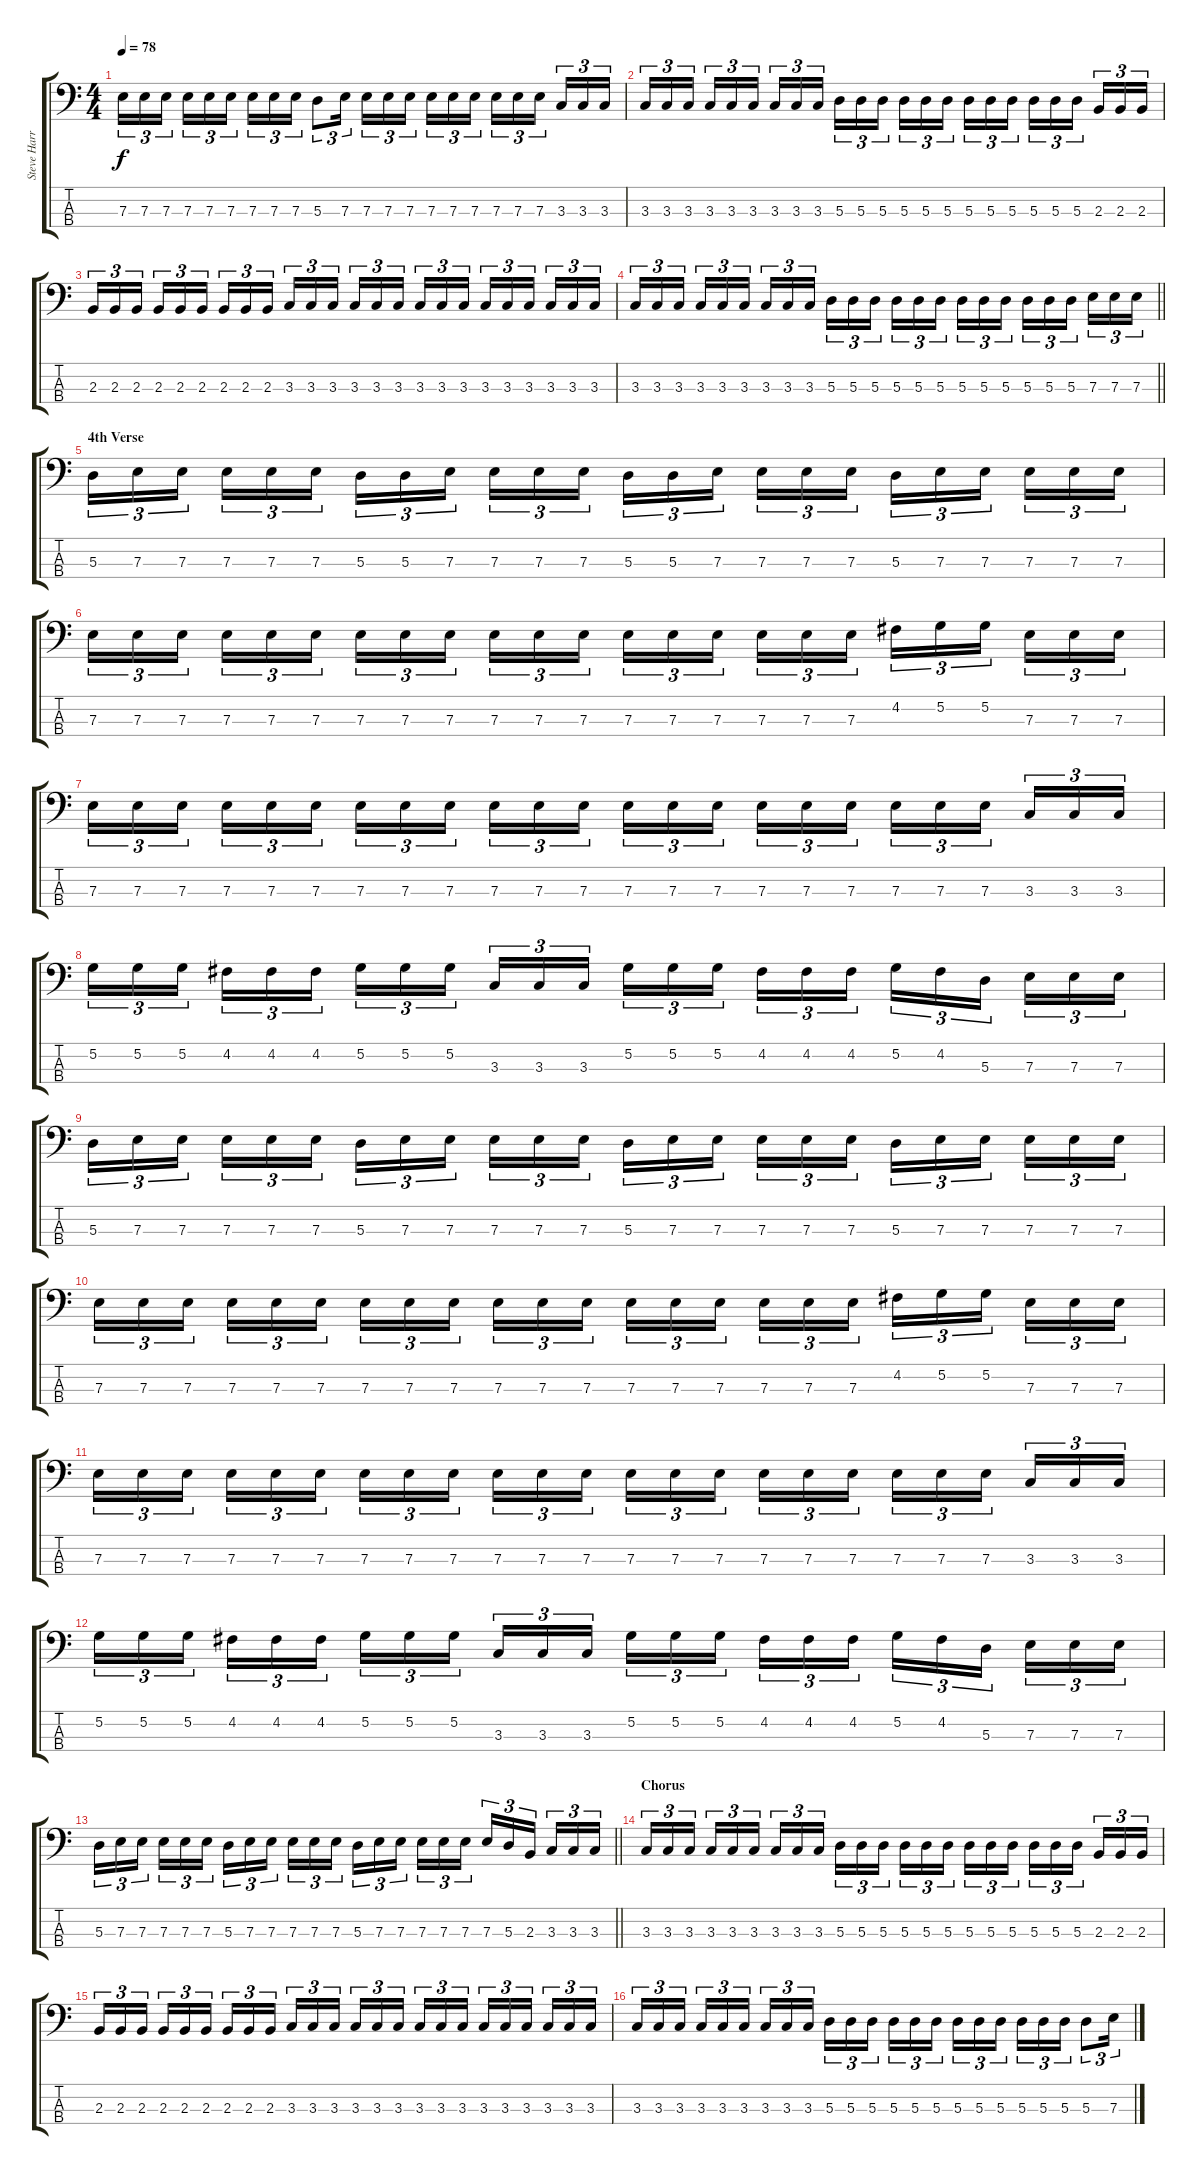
\track ("Steve Harris" "Steve Harr") {instrument electricbassfinger}
\staff {score tabs}
\tuning (G2 D2 A1 E1) {hide}
\ts (4 4)
\tempo 78
\clef f4
\ks c
7.3.16{tu (3 2) dy f} 7.3.16{tu (3 2)} 7.3.16{tu (3 2) beam splitsecondary} 7.3.16{tu (3 2)} 7.3.16{tu (3 2)} 7.3.16{tu (3 2)} 7.3.16{tu (3 2)} 7.3.16{tu (3 2)} 7.3.16{tu (3 2)} 5.3.8{tu (3 2)} 7.3.16{tu (3 2)} 7.3.16{tu (3 2)} 7.3.16{tu (3 2)} 7.3.16{tu (3 2) beam splitsecondary} 7.3.16{tu (3 2)} 7.3.16{tu (3 2)} 7.3.16{tu (3 2)} 7.3.16{tu (3 2)} 7.3.16{tu (3 2)} 7.3.16{tu (3 2) beam splitsecondary} 3.3.16{tu (3 2)} 3.3.16{tu (3 2)} 3.3.16{tu (3 2)} |
3.3.16{tu (3 2)} 3.3.16{tu (3 2)} 3.3.16{tu (3 2) beam splitsecondary} 3.3.16{tu (3 2)} 3.3.16{tu (3 2)} 3.3.16{tu (3 2)} 3.3.16{tu (3 2)} 3.3.16{tu (3 2)} 3.3.16{tu (3 2) beam splitsecondary} 5.3.16{tu (3 2)} 5.3.16{tu (3 2)} 5.3.16{tu (3 2)} 5.3.16{tu (3 2)} 5.3.16{tu (3 2)} 5.3.16{tu (3 2) beam splitsecondary} 5.3.16{tu (3 2)} 5.3.16{tu (3 2)} 5.3.16{tu (3 2)} 5.3.16{tu (3 2)} 5.3.16{tu (3 2)} 5.3.16{tu (3 2) beam splitsecondary} 2.3.16{tu (3 2)} 2.3.16{tu (3 2)} 2.3.16{tu (3 2)} |
2.3.16{tu (3 2)} 2.3.16{tu (3 2)} 2.3.16{tu (3 2) beam splitsecondary} 2.3.16{tu (3 2)} 2.3.16{tu (3 2)} 2.3.16{tu (3 2)} 2.3.16{tu (3 2)} 2.3.16{tu (3 2)} 2.3.16{tu (3 2) beam splitsecondary} 3.3.16{tu (3 2)} 3.3.16{tu (3 2)} 3.3.16{tu (3 2)} 3.3.16{tu (3 2)} 3.3.16{tu (3 2)} 3.3.16{tu (3 2) beam splitsecondary} 3.3.16{tu (3 2)} 3.3.16{tu (3 2)} 3.3.16{tu (3 2)} 3.3.16{tu (3 2)} 3.3.16{tu (3 2)} 3.3.16{tu (3 2) beam splitsecondary} 3.3.16{tu (3 2)} 3.3.16{tu (3 2)} 3.3.16{tu (3 2)} |
\barLineRight lightlight
3.3.16{tu (3 2)} 3.3.16{tu (3 2)} 3.3.16{tu (3 2) beam splitsecondary} 3.3.16{tu (3 2)} 3.3.16{tu (3 2)} 3.3.16{tu (3 2)} 3.3.16{tu (3 2)} 3.3.16{tu (3 2)} 3.3.16{tu (3 2) beam splitsecondary} 5.3.16{tu (3 2)} 5.3.16{tu (3 2)} 5.3.16{tu (3 2)} 5.3.16{tu (3 2)} 5.3.16{tu (3 2)} 5.3.16{tu (3 2) beam splitsecondary} 5.3.16{tu (3 2)} 5.3.16{tu (3 2)} 5.3.16{tu (3 2)} 5.3.16{tu (3 2)} 5.3.16{tu (3 2)} 5.3.16{tu (3 2) beam splitsecondary} 7.3.16{tu (3 2)} 7.3.16{tu (3 2)} 7.3.16{tu (3 2)} |
\section ("" "4th Verse")
5.3.16{tu (3 2)} 7.3.16{tu (3 2)} 7.3.16{tu (3 2) beam splitsecondary} 7.3.16{tu (3 2)} 7.3.16{tu (3 2)} 7.3.16{tu (3 2)} 5.3.16{tu (3 2)} 5.3.16{tu (3 2)} 7.3.16{tu (3 2) beam splitsecondary} 7.3.16{tu (3 2)} 7.3.16{tu (3 2)} 7.3.16{tu (3 2)} 5.3.16{tu (3 2)} 5.3.16{tu (3 2)} 7.3.16{tu (3 2) beam splitsecondary} 7.3.16{tu (3 2)} 7.3.16{tu (3 2)} 7.3.16{tu (3 2)} 5.3.16{tu (3 2)} 7.3.16{tu (3 2)} 7.3.16{tu (3 2) beam splitsecondary} 7.3.16{tu (3 2)} 7.3.16{tu (3 2)} 7.3.16{tu (3 2)} |
7.3.16{tu (3 2)} 7.3.16{tu (3 2)} 7.3.16{tu (3 2) beam splitsecondary} 7.3.16{tu (3 2)} 7.3.16{tu (3 2)} 7.3.16{tu (3 2)} 7.3.16{tu (3 2)} 7.3.16{tu (3 2)} 7.3.16{tu (3 2) beam splitsecondary} 7.3.16{tu (3 2)} 7.3.16{tu (3 2)} 7.3.16{tu (3 2)} 7.3.16{tu (3 2)} 7.3.16{tu (3 2)} 7.3.16{tu (3 2) beam splitsecondary} 7.3.16{tu (3 2)} 7.3.16{tu (3 2)} 7.3.16{tu (3 2)} 4.2.16{tu (3 2)} 5.2.16{tu (3 2)} 5.2.16{tu (3 2) beam splitsecondary} 7.3.16{tu (3 2)} 7.3.16{tu (3 2)} 7.3.16{tu (3 2)} |
7.3.16{tu (3 2)} 7.3.16{tu (3 2)} 7.3.16{tu (3 2) beam splitsecondary} 7.3.16{tu (3 2)} 7.3.16{tu (3 2)} 7.3.16{tu (3 2)} 7.3.16{tu (3 2)} 7.3.16{tu (3 2)} 7.3.16{tu (3 2) beam splitsecondary} 7.3.16{tu (3 2)} 7.3.16{tu (3 2)} 7.3.16{tu (3 2)} 7.3.16{tu (3 2)} 7.3.16{tu (3 2)} 7.3.16{tu (3 2) beam splitsecondary} 7.3.16{tu (3 2)} 7.3.16{tu (3 2)} 7.3.16{tu (3 2)} 7.3.16{tu (3 2)} 7.3.16{tu (3 2)} 7.3.16{tu (3 2) beam splitsecondary} 3.3.16{tu (3 2)} 3.3.16{tu (3 2)} 3.3.16{tu (3 2)} |
5.2.16{tu (3 2)} 5.2.16{tu (3 2)} 5.2.16{tu (3 2) beam splitsecondary} 4.2.16{tu (3 2)} 4.2.16{tu (3 2)} 4.2.16{tu (3 2)} 5.2.16{tu (3 2)} 5.2.16{tu (3 2)} 5.2.16{tu (3 2) beam splitsecondary} 3.3.16{tu (3 2)} 3.3.16{tu (3 2)} 3.3.16{tu (3 2)} 5.2.16{tu (3 2)} 5.2.16{tu (3 2)} 5.2.16{tu (3 2) beam splitsecondary} 4.2.16{tu (3 2)} 4.2.16{tu (3 2)} 4.2.16{tu (3 2)} 5.2.16{tu (3 2)} 4.2.16{tu (3 2)} 5.3.16{tu (3 2) beam splitsecondary} 7.3.16{tu (3 2)} 7.3.16{tu (3 2)} 7.3.16{tu (3 2)} |
5.3.16{tu (3 2)} 7.3.16{tu (3 2)} 7.3.16{tu (3 2) beam splitsecondary} 7.3.16{tu (3 2)} 7.3.16{tu (3 2)} 7.3.16{tu (3 2)} 5.3.16{tu (3 2)} 7.3.16{tu (3 2)} 7.3.16{tu (3 2) beam splitsecondary} 7.3.16{tu (3 2)} 7.3.16{tu (3 2)} 7.3.16{tu (3 2)} 5.3.16{tu (3 2)} 7.3.16{tu (3 2)} 7.3.16{tu (3 2) beam splitsecondary} 7.3.16{tu (3 2)} 7.3.16{tu (3 2)} 7.3.16{tu (3 2)} 5.3.16{tu (3 2)} 7.3.16{tu (3 2)} 7.3.16{tu (3 2) beam splitsecondary} 7.3.16{tu (3 2)} 7.3.16{tu (3 2)} 7.3.16{tu (3 2)} |
7.3.16{tu (3 2)} 7.3.16{tu (3 2)} 7.3.16{tu (3 2) beam splitsecondary} 7.3.16{tu (3 2)} 7.3.16{tu (3 2)} 7.3.16{tu (3 2)} 7.3.16{tu (3 2)} 7.3.16{tu (3 2)} 7.3.16{tu (3 2) beam splitsecondary} 7.3.16{tu (3 2)} 7.3.16{tu (3 2)} 7.3.16{tu (3 2)} 7.3.16{tu (3 2)} 7.3.16{tu (3 2)} 7.3.16{tu (3 2) beam splitsecondary} 7.3.16{tu (3 2)} 7.3.16{tu (3 2)} 7.3.16{tu (3 2)} 4.2.16{tu (3 2)} 5.2.16{tu (3 2)} 5.2.16{tu (3 2) beam splitsecondary} 7.3.16{tu (3 2)} 7.3.16{tu (3 2)} 7.3.16{tu (3 2)} |
7.3.16{tu (3 2)} 7.3.16{tu (3 2)} 7.3.16{tu (3 2) beam splitsecondary} 7.3.16{tu (3 2)} 7.3.16{tu (3 2)} 7.3.16{tu (3 2)} 7.3.16{tu (3 2)} 7.3.16{tu (3 2)} 7.3.16{tu (3 2) beam splitsecondary} 7.3.16{tu (3 2)} 7.3.16{tu (3 2)} 7.3.16{tu (3 2)} 7.3.16{tu (3 2)} 7.3.16{tu (3 2)} 7.3.16{tu (3 2) beam splitsecondary} 7.3.16{tu (3 2)} 7.3.16{tu (3 2)} 7.3.16{tu (3 2)} 7.3.16{tu (3 2)} 7.3.16{tu (3 2)} 7.3.16{tu (3 2) beam splitsecondary} 3.3.16{tu (3 2)} 3.3.16{tu (3 2)} 3.3.16{tu (3 2)} |
5.2.16{tu (3 2)} 5.2.16{tu (3 2)} 5.2.16{tu (3 2) beam splitsecondary} 4.2.16{tu (3 2)} 4.2.16{tu (3 2)} 4.2.16{tu (3 2)} 5.2.16{tu (3 2)} 5.2.16{tu (3 2)} 5.2.16{tu (3 2) beam splitsecondary} 3.3.16{tu (3 2)} 3.3.16{tu (3 2)} 3.3.16{tu (3 2)} 5.2.16{tu (3 2)} 5.2.16{tu (3 2)} 5.2.16{tu (3 2) beam splitsecondary} 4.2.16{tu (3 2)} 4.2.16{tu (3 2)} 4.2.16{tu (3 2)} 5.2.16{tu (3 2)} 4.2.16{tu (3 2)} 5.3.16{tu (3 2) beam splitsecondary} 7.3.16{tu (3 2)} 7.3.16{tu (3 2)} 7.3.16{tu (3 2)} |
\barLineRight lightlight
5.3.16{tu (3 2)} 7.3.16{tu (3 2)} 7.3.16{tu (3 2) beam splitsecondary} 7.3.16{tu (3 2)} 7.3.16{tu (3 2)} 7.3.16{tu (3 2)} 5.3.16{tu (3 2)} 7.3.16{tu (3 2)} 7.3.16{tu (3 2) beam splitsecondary} 7.3.16{tu (3 2)} 7.3.16{tu (3 2)} 7.3.16{tu (3 2)} 5.3.16{tu (3 2)} 7.3.16{tu (3 2)} 7.3.16{tu (3 2) beam splitsecondary} 7.3.16{tu (3 2)} 7.3.16{tu (3 2)} 7.3.16{tu (3 2)} 7.3.16{tu (3 2)} 5.3.16{tu (3 2)} 2.3.16{tu (3 2) beam splitsecondary} 3.3.16{tu (3 2)} 3.3.16{tu (3 2)} 3.3.16{tu (3 2)} |
\section ("" "Chorus")
3.3.16{tu (3 2)} 3.3.16{tu (3 2)} 3.3.16{tu (3 2) beam splitsecondary} 3.3.16{tu (3 2)} 3.3.16{tu (3 2)} 3.3.16{tu (3 2)} 3.3.16{tu (3 2)} 3.3.16{tu (3 2)} 3.3.16{tu (3 2) beam splitsecondary} 5.3.16{tu (3 2)} 5.3.16{tu (3 2)} 5.3.16{tu (3 2)} 5.3.16{tu (3 2)} 5.3.16{tu (3 2)} 5.3.16{tu (3 2) beam splitsecondary} 5.3.16{tu (3 2)} 5.3.16{tu (3 2)} 5.3.16{tu (3 2)} 5.3.16{tu (3 2)} 5.3.16{tu (3 2)} 5.3.16{tu (3 2) beam splitsecondary} 2.3.16{tu (3 2)} 2.3.16{tu (3 2)} 2.3.16{tu (3 2)} |
2.3.16{tu (3 2)} 2.3.16{tu (3 2)} 2.3.16{tu (3 2) beam splitsecondary} 2.3.16{tu (3 2)} 2.3.16{tu (3 2)} 2.3.16{tu (3 2)} 2.3.16{tu (3 2)} 2.3.16{tu (3 2)} 2.3.16{tu (3 2) beam splitsecondary} 3.3.16{tu (3 2)} 3.3.16{tu (3 2)} 3.3.16{tu (3 2)} 3.3.16{tu (3 2)} 3.3.16{tu (3 2)} 3.3.16{tu (3 2) beam splitsecondary} 3.3.16{tu (3 2)} 3.3.16{tu (3 2)} 3.3.16{tu (3 2)} 3.3.16{tu (3 2)} 3.3.16{tu (3 2)} 3.3.16{tu (3 2) beam splitsecondary} 3.3.16{tu (3 2)} 3.3.16{tu (3 2)} 3.3.16{tu (3 2)} |
3.3.16{tu (3 2)} 3.3.16{tu (3 2)} 3.3.16{tu (3 2) beam splitsecondary} 3.3.16{tu (3 2)} 3.3.16{tu (3 2)} 3.3.16{tu (3 2)} 3.3.16{tu (3 2)} 3.3.16{tu (3 2)} 3.3.16{tu (3 2) beam splitsecondary} 5.3.16{tu (3 2)} 5.3.16{tu (3 2)} 5.3.16{tu (3 2)} 5.3.16{tu (3 2)} 5.3.16{tu (3 2)} 5.3.16{tu (3 2) beam splitsecondary} 5.3.16{tu (3 2)} 5.3.16{tu (3 2)} 5.3.16{tu (3 2)} 5.3.16{tu (3 2)} 5.3.16{tu (3 2)} 5.3.16{tu (3 2)} 5.3.8{tu (3 2)} 7.3.16{tu (3 2)}
